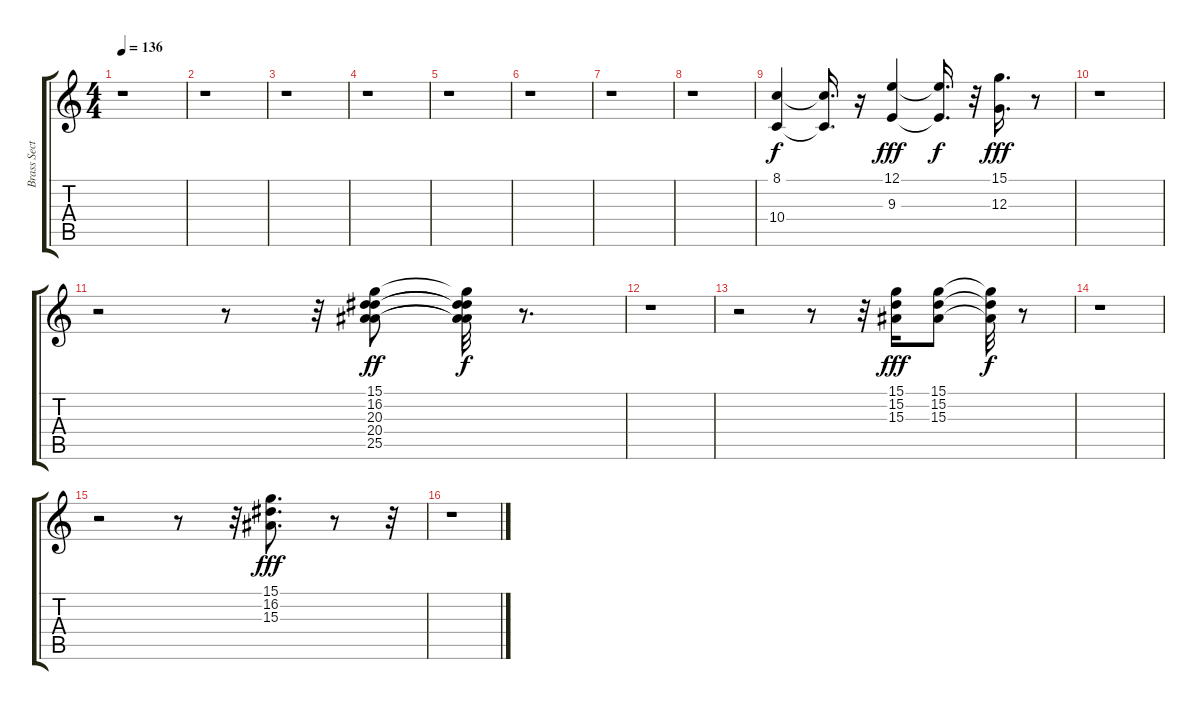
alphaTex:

\track ("Brass Sect." "Brass Sect") {instrument brasssection}
\staff {score tabs}
\tuning (E4 B3 G3 D3 A2 E2) {hide}
\ts (4 4)
\tempo 136
\clef g2
\ks c
r.1{dy f} |
r.1 |
r.1 |
r.1 |
r.1 |
r.1 |
r.1 |
r.1 |
(8.1 10.4).4{volume 13 balance 8} (8.1{t} 10.4{t}).16{d} r.16 (12.1 9.3).4{dy fff} (12.1{t} 9.3{t}).16{d dy f} r.32 (15.1 12.3).16{d dy fff} r.8 |
r.1 |
r.2 r.8 r.32 (15.1 16.2 20.3 20.4 25.5).8{dy ff volume 15 balance 8} (15.1{t} 16.2{t} 20.3{t} 20.4{t} 25.5{t}).32{dy f} r.8{d} |
r.1 |
r.2 r.8 r.32 (15.1 15.2 15.3).16{dy fff} (15.1 15.2 15.3).8 (15.1{t} 15.2{t} 15.3{t}).32{dy f} r.8 |
r.1 |
r.2 r.8 r.32 (15.1 16.2 15.3).8{d dy fff} r.8 r.32 |
r.1
